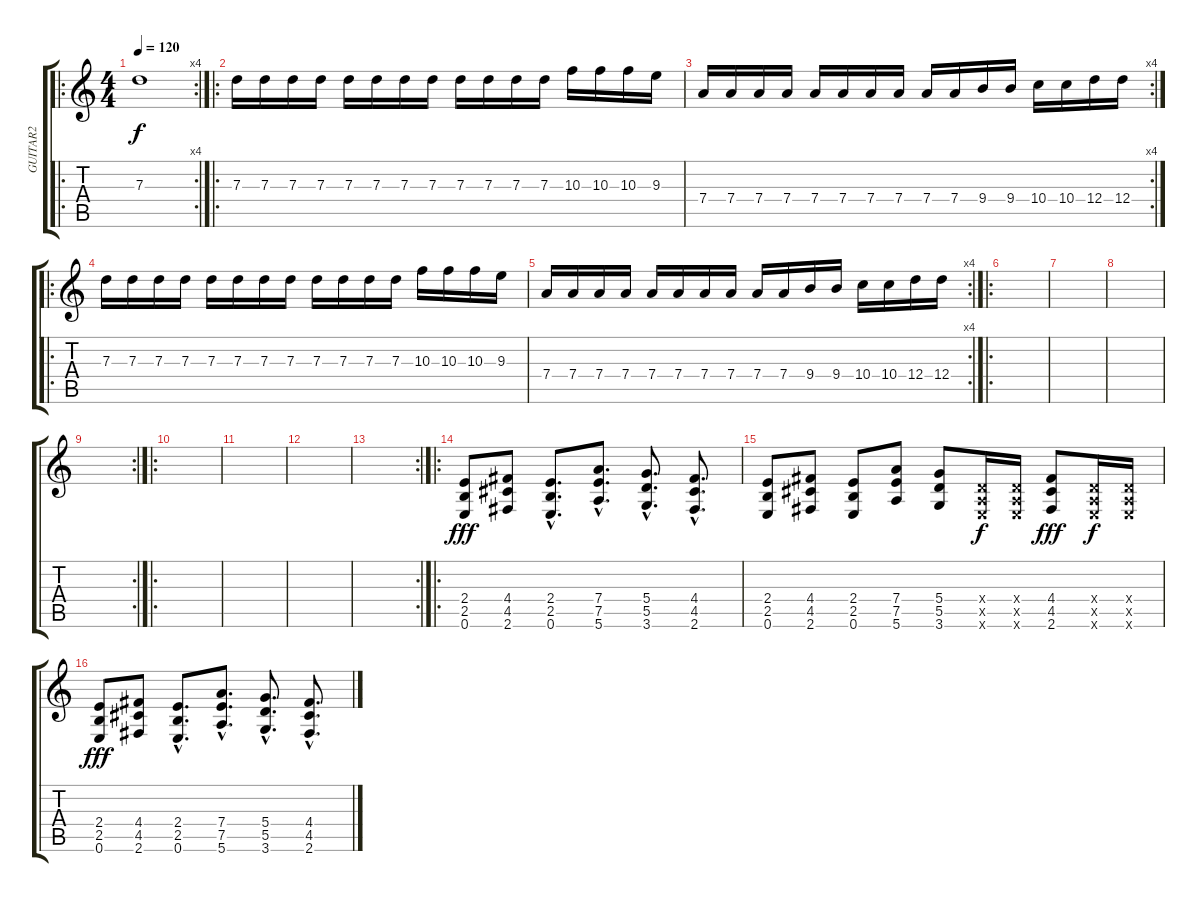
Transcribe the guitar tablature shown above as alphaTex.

\track ("GUITAR2" "GUITAR2") {instrument distortionguitar}
\staff {score tabs}
\tuning (E4 B3 G3 D3 A2 E2) {hide}
\ro
\rc 4
\ts (4 4)
\tempo 120
\clef g2
\ks c
7.3.1{dy f instrument distortionguitar} |
\ro
7.3.16{instrument overdrivenguitar} 7.3.16 7.3.16 7.3.16 7.3.16 7.3.16 7.3.16 7.3.16 7.3.16 7.3.16 7.3.16 7.3.16 10.3.16 10.3.16 10.3.16 9.3.16 |
\rc 4
7.4.16 7.4.16 7.4.16 7.4.16 7.4.16 7.4.16 7.4.16 7.4.16 7.4.16 7.4.16 9.4.16 9.4.16 10.4.16 10.4.16 12.4.16 12.4.16 |
\ro
7.3.16{volume 12 instrument overdrivenguitar} 7.3.16 7.3.16 7.3.16 7.3.16 7.3.16 7.3.16 7.3.16 7.3.16 7.3.16 7.3.16 7.3.16 10.3.16 10.3.16 10.3.16 9.3.16 |
\rc 4
7.4.16 7.4.16 7.4.16 7.4.16 7.4.16 7.4.16 7.4.16 7.4.16 7.4.16 7.4.16 9.4.16 9.4.16 10.4.16 10.4.16 12.4.16 12.4.16 |
\ro
|
|
|
\rc 2
|
\ro
|
|
|
\rc 2
|
\ro
(2.4 2.5 0.6).8{dy fff volume 16 balance 8 instrument distortionguitar} (4.4 4.5 2.6).8 (2.4{hac} 2.5{hac} 0.6{hac}).8{d} (7.4{hac} 7.5{hac} 5.6{hac}).8{d} (5.4{hac} 5.5{hac} 3.6{hac}).8{d} (4.4{hac} 4.5{hac} 2.6{hac}).8{d} |
(2.4 2.5 0.6).8 (4.4 4.5 2.6).8 (2.4 2.5 0.6).8 (7.4 7.5 5.6).8 (5.4 5.5 3.6).8 (0.4{x} 0.5{x} 0.6{x}).16{dy f} (0.4{x} 0.5{x} 0.6{x}).16 (4.4 4.5 2.6).8{dy fff} (0.4{x} 0.5{x} 0.6{x}).16{dy f} (0.4{x} 0.5{x} 0.6{x}).16 |
(2.4 2.5 0.6).8{dy fff} (4.4 4.5 2.6).8 (2.4{hac} 2.5{hac} 0.6{hac}).8{d} (7.4{hac} 7.5{hac} 5.6{hac}).8{d} (5.4{hac} 5.5{hac} 3.6{hac}).8{d} (4.4{hac} 4.5{hac} 2.6{hac}).8{d}
